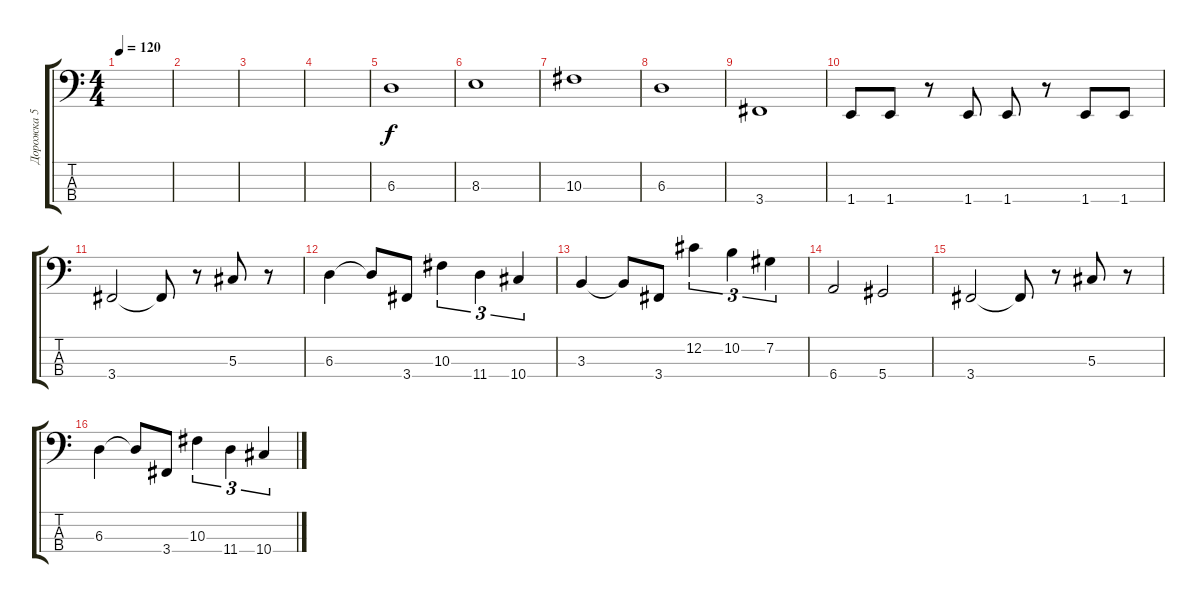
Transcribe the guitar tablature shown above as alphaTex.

\track ("Дорожка 5" "Дорожка 5") {instrument electricbassfinger}
\staff {score tabs}
\tuning (Gb2 Db2 Ab1 Eb1) {hide}
\ts (4 4)
\tempo 120
\clef f4
\ks c
|
|
|
|
6.3.1 |
8.3.1 |
10.3.1 |
6.3.1 |
3.4.1 |
1.4.8 1.4.8 r.8 1.4.8 1.4.8 r.8 1.4.8 1.4.8 |
3.4.2 3.4{t}.8 r.8 5.3.8 r.8 |
6.3.4 6.3{t}.8 3.4.8 10.3.4{tu (3 2)} 11.4.4{tu (3 2)} 10.4.4{tu (3 2)} |
3.3.4 3.3{t}.8 3.4.8 12.2.4{tu (3 2)} 10.2.4{tu (3 2)} 7.2.4{tu (3 2)} |
6.4.2 5.4.2 |
3.4.2 3.4{t}.8 r.8 5.3.8 r.8 |
6.3.4 6.3{t}.8 3.4.8 10.3.4{tu (3 2)} 11.4.4{tu (3 2)} 10.4.4{tu (3 2)}
